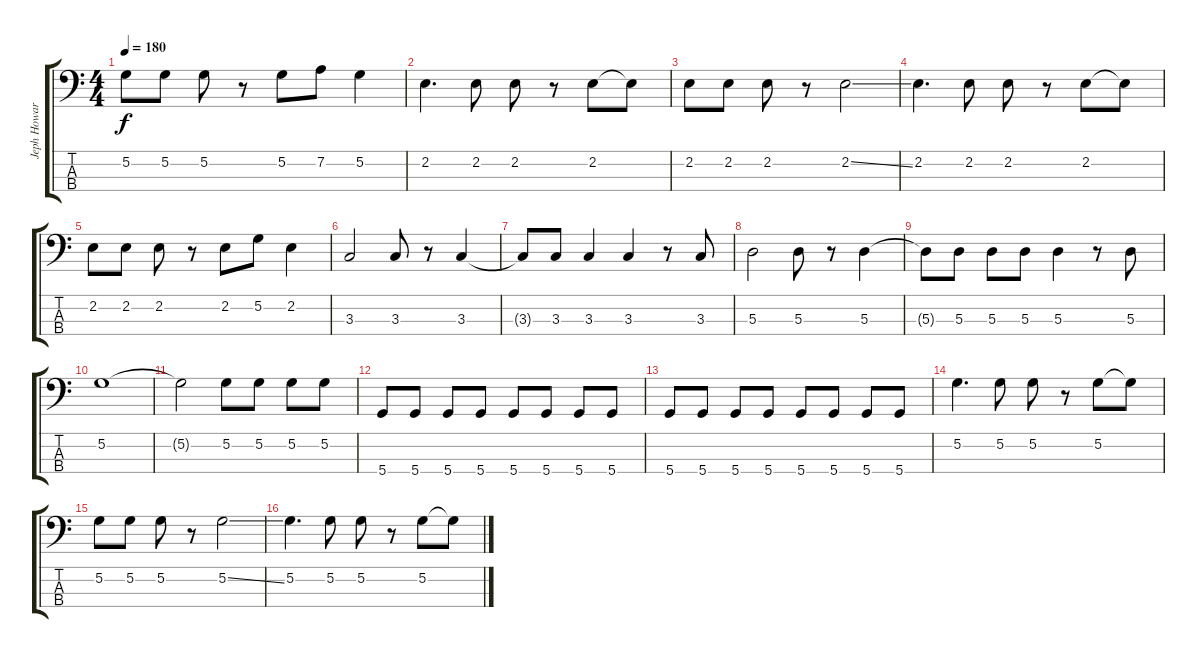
\track ("Jeph Howard" "Jeph Howar") {instrument electricbasspick}
\staff {score tabs}
\tuning (G2 D2 A1 D1) {hide}
\ts (4 4)
\tempo 180
\clef f4
\ks c
5.2.8{dy f} 5.2.8 5.2.8 r.8 5.2.8 7.2.8 5.2.4 |
2.2.4{d} 2.2.8 2.2.8 r.8 2.2.8 2.2{t}.8 |
2.2.8 2.2.8 2.2.8 r.8 2.2{ss}.2 |
2.2.4{d} 2.2.8 2.2.8 r.8 2.2.8 2.2{t}.8 |
2.2.8 2.2.8 2.2.8 r.8 2.2.8 5.2.8 2.2.4 |
3.3.2 3.3.8 r.8 3.3.4 |
3.3{t}.8 3.3.8 3.3.4 3.3.4 r.8 3.3.8 |
5.3.2 5.3.8 r.8 5.3.4 |
5.3{t}.8 5.3.8 5.3.8 5.3.8 5.3.4 r.8 5.3.8 |
5.2.1 |
5.2{t}.2 5.2.8 5.2.8 5.2.8 5.2.8 |
5.4.8 5.4.8 5.4.8 5.4.8 5.4.8 5.4.8 5.4.8 5.4.8 |
5.4.8 5.4.8 5.4.8 5.4.8 5.4.8 5.4.8 5.4.8 5.4.8 |
5.2.4{d} 5.2.8 5.2.8 r.8 5.2.8 5.2{t}.8 |
5.2.8 5.2.8 5.2.8 r.8 5.2{ss}.2 |
5.2.4{d} 5.2.8 5.2.8 r.8 5.2.8 5.2{t}.8
